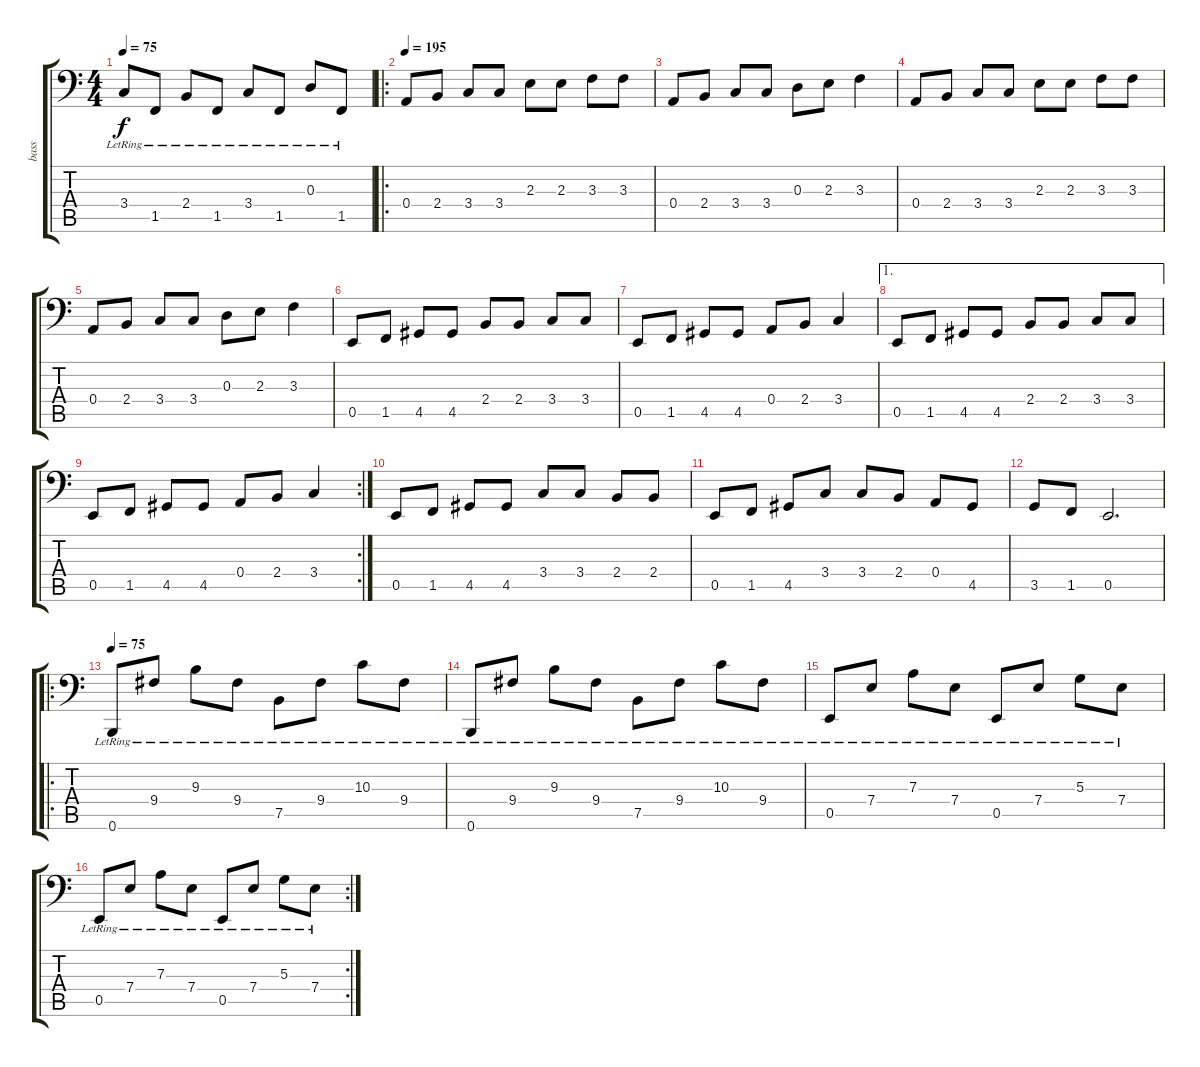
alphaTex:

\track ("bass" "bass") {instrument electricbassfinger}
\staff {score tabs}
\tuning (C3 G2 D2 A1 E1 B0) {hide}
\ts (4 4)
\tempo 75
\clef f4
\ks c
3.4{lr}.8{dy f} 1.5{lr}.8 2.4{lr}.8 1.5{lr}.8 3.4{lr}.8 1.5{lr}.8 0.3{lr}.8 1.5{lr}.8 |
\ro
\tempo 195
0.4.8 2.4.8 3.4.8 3.4.8 2.3.8 2.3.8 3.3.8 3.3.8 |
0.4.8 2.4.8 3.4.8 3.4.8 0.3.8 2.3.8 3.3.4 |
0.4.8 2.4.8 3.4.8 3.4.8 2.3.8 2.3.8 3.3.8 3.3.8 |
0.4.8 2.4.8 3.4.8 3.4.8 0.3.8 2.3.8 3.3.4 |
0.5.8 1.5.8 4.5.8 4.5.8 2.4.8 2.4.8 3.4.8 3.4.8 |
0.5.8 1.5.8 4.5.8 4.5.8 0.4.8 2.4.8 3.4.4 |
\ae 1
0.5.8 1.5.8 4.5.8 4.5.8 2.4.8 2.4.8 3.4.8 3.4.8 |
\rc 2
0.5.8 1.5.8 4.5.8 4.5.8 0.4.8 2.4.8 3.4.4 |
0.5.8 1.5.8 4.5.8 4.5.8 3.4.8 3.4.8 2.4.8 2.4.8 |
0.5.8 1.5.8{beam split} 4.5.8{beam merge} 3.4.8{beam split} 3.4.8 2.4.8 0.4.8 4.5.8 |
3.5.8 1.5.8 0.5.2{d} |
\ro
\tempo 75
0.6{lr}.8 9.4{lr}.8 9.3{lr}.8 9.4{lr}.8 7.5{lr}.8 9.4{lr}.8 10.3{lr}.8 9.4{lr}.8 |
0.6{lr}.8 9.4{lr}.8 9.3{lr}.8 9.4{lr}.8 7.5{lr}.8 9.4{lr}.8 10.3{lr}.8 9.4{lr}.8 |
0.5{lr}.8 7.4{lr}.8 7.3{lr}.8 7.4{lr}.8 0.5{lr}.8 7.4{lr}.8 5.3{lr}.8 7.4{lr}.8 |
\rc 2
0.5{lr}.8 7.4{lr}.8 7.3{lr}.8 7.4{lr}.8 0.5{lr}.8 7.4{lr}.8 5.3{lr}.8 7.4{lr}.8
